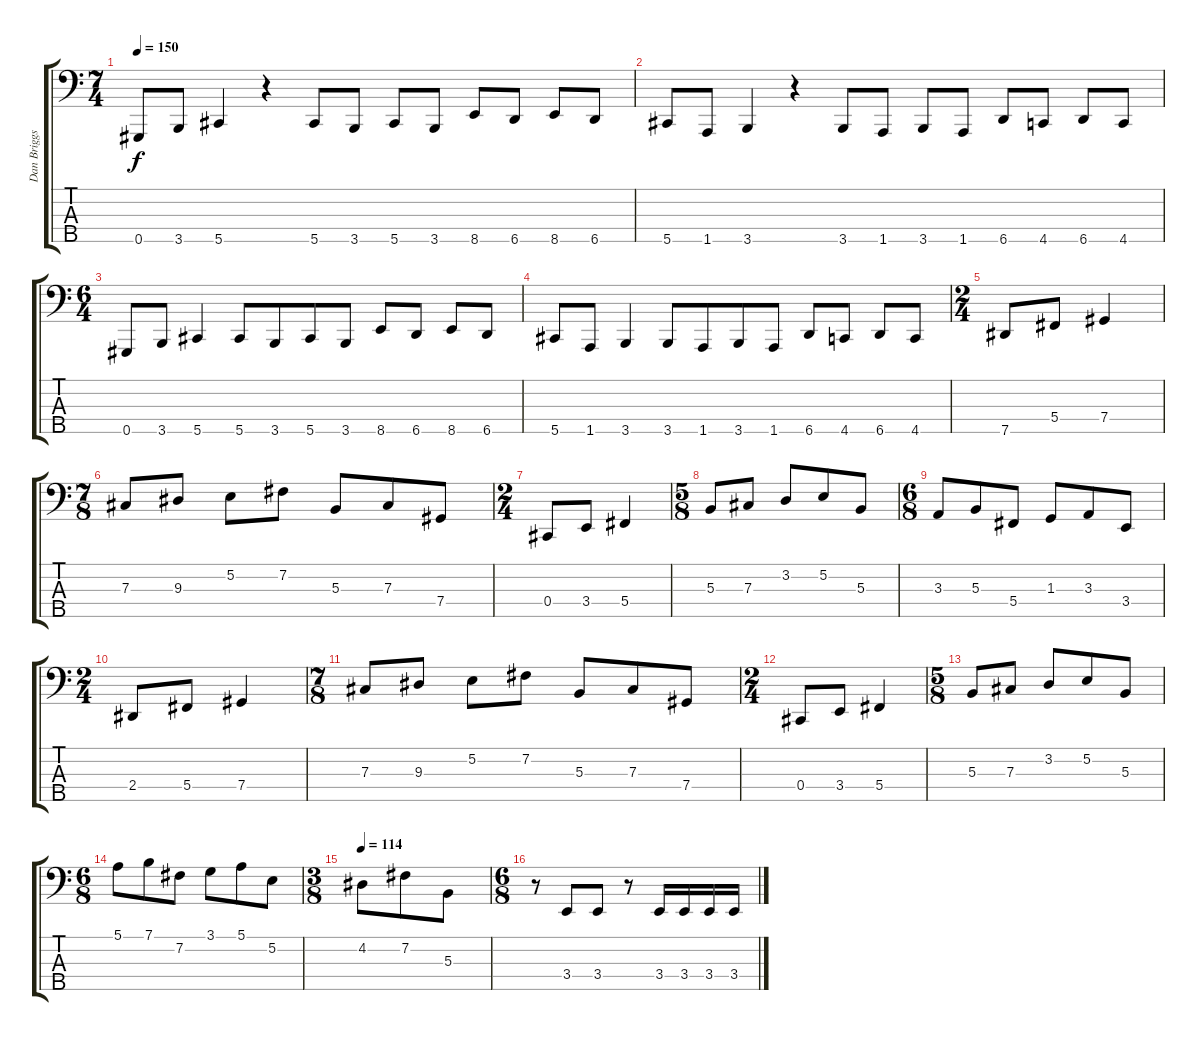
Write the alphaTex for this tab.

\track ("Dan Briggs" "Dan Briggs") {instrument electricbassfinger}
\staff {score tabs}
\tuning (E2 B1 Gb1 Db1 Ab0) {hide}
\ts (7 4)
\tempo 150
\clef f4
\ks c
0.5.8{dy f} 3.5.8 5.5.4 r.4 5.5.8 3.5.8 5.5.8 3.5.8 8.5.8 6.5.8 8.5.8 6.5.8 |
5.5.8 1.5.8 3.5.4 r.4 3.5.8 1.5.8 3.5.8 1.5.8 6.5.8 4.5.8 6.5.8 4.5.8 |
\ts (6 4)
0.5.8 3.5.8 5.5.4 5.5.8 3.5.8{beam merge} 5.5.8 3.5.8{beam split} 8.5.8 6.5.8 8.5.8 6.5.8 |
5.5.8 1.5.8 3.5.4 3.5.8 1.5.8{beam merge} 3.5.8 1.5.8{beam split} 6.5.8 4.5.8 6.5.8 4.5.8 |
\ts (2 4)
7.5.8 5.4.8 7.4.4 |
\ts (7 8)
7.3.8 9.3.8{beam split} 5.2.8{beam merge} 7.2.8{beam split} 5.3.8{beam merge} 7.3.8 7.4.8 |
\ts (2 4)
0.4.8 3.4.8 5.4.4 |
\ts (5 8)
5.3.8 7.3.8{beam split} 3.2.8{beam merge} 5.2.8 5.3.8 |
\ts (6 8)
3.3.8 5.3.8 5.4.8 1.3.8 3.3.8 3.4.8 |
\ts (2 4)
2.4.8 5.4.8 7.4.4 |
\ts (7 8)
7.3.8 9.3.8{beam split} 5.2.8{beam merge} 7.2.8{beam split} 5.3.8 7.3.8{beam merge} 7.4.8 |
\ts (2 4)
0.4.8 3.4.8 5.4.4 |
\ts (5 8)
5.3.8 7.3.8{beam split} 3.2.8{beam merge} 5.2.8{beam merge} 5.3.8 |
\ts (6 8)
5.1.8 7.1.8 7.2.8 3.1.8 5.1.8 5.2.8 |
\ts (3 8)
\tempo 114
4.2.8 7.2.8 5.3.8 |
\ts (6 8)
r.8 3.4.8 3.4.8 r.8 3.4.16 3.4.16 3.4.16 3.4.16
